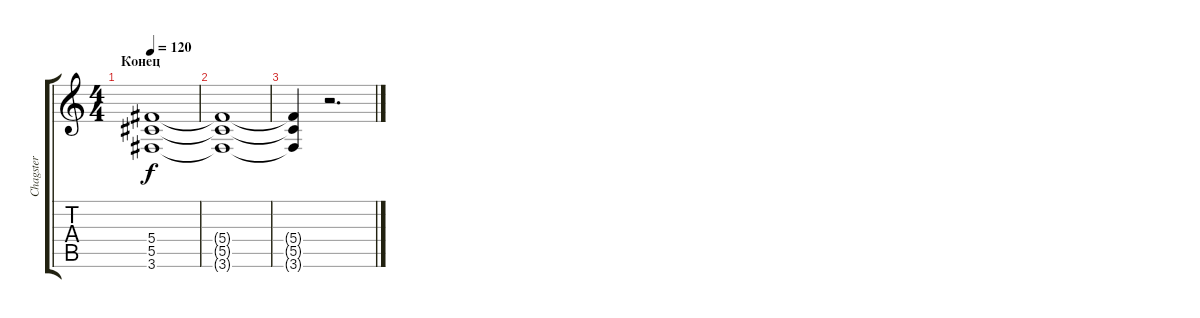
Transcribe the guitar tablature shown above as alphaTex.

\track ("Chagster" "Chagster") {instrument distortionguitar}
\staff {score tabs}
\tuning (Eb4 Bb3 Gb3 Db3 Ab2 Eb2) {hide}
\ts (4 4)
\section ("" "Конец")
\tempo 120
\clef g2
\ks c
(5.4 5.5 3.6).1{dy f} |
(5.4{t} 5.5{t} 3.6{t}).1 |
(5.4{t} 5.5{t} 3.6{t}).4 r.2{d}
